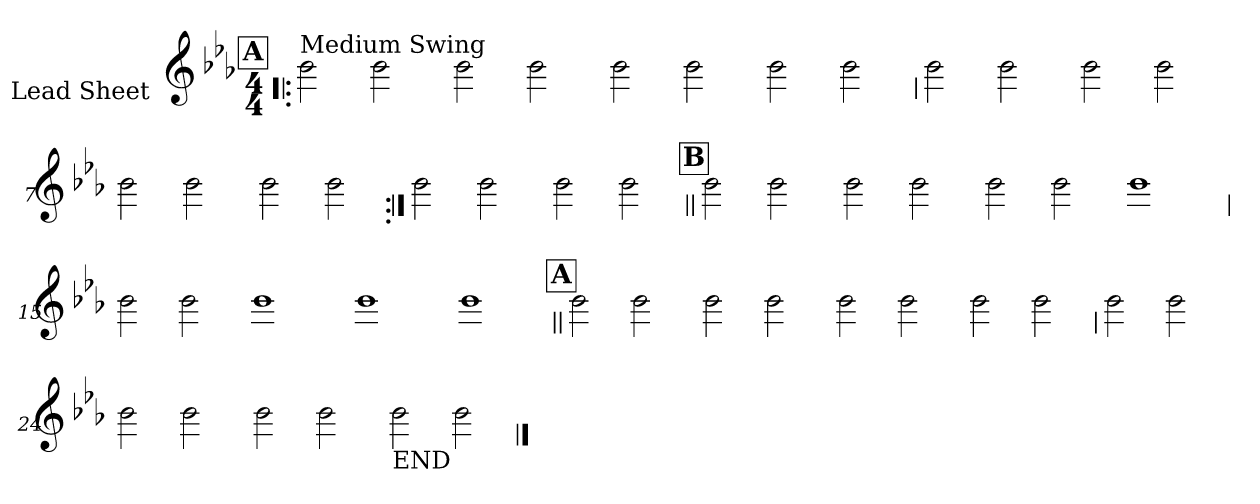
**kern
*part1
*staff1
*I"Lead Sheet
*stria0
*clefG2
*k[b-e-a-]
*E-:
*M4/4
!!LO:REH:place=s1:a:t=A
=1!|:
!LO:TX:a:t=Medium Swing
2b-
2b-
=2-
2b-
2b-
=3-
2b-
2b-
=4-
2b-
2b-
!!LO:LB:g=z
=5
2b-
2b-
=6-
2b-
2b-
=7-
2b-
2b-
=8-
2b-
2b-
!!LO:LB:g=z
=9:|!
2b-
2b-
=10-
2b-
2b-
!!LO:LB:g=z
!!LO:REH:place=s1:a:t=B
=11||
2b-
2b-
=12-
2b-
2b-
=13-
2b-
2b-
=14-
1b-
!!LO:LB:g=z
=15
2b-
2b-
=16-
1b-
=17-
1b-
=18-
1b-
!!LO:LB:g=z
!!LO:REH:place=s1:a:t=A
=19||
2b-
2b-
=20-
2b-
2b-
=21-
2b-
2b-
=22-
2b-
2b-
!!LO:LB:g=z
=23
2b-
2b-
=24-
2b-
2b-
=25-
2b-
2b-
=26-
!LO:TX:b:t=END
2b-
2b-
==
*-
